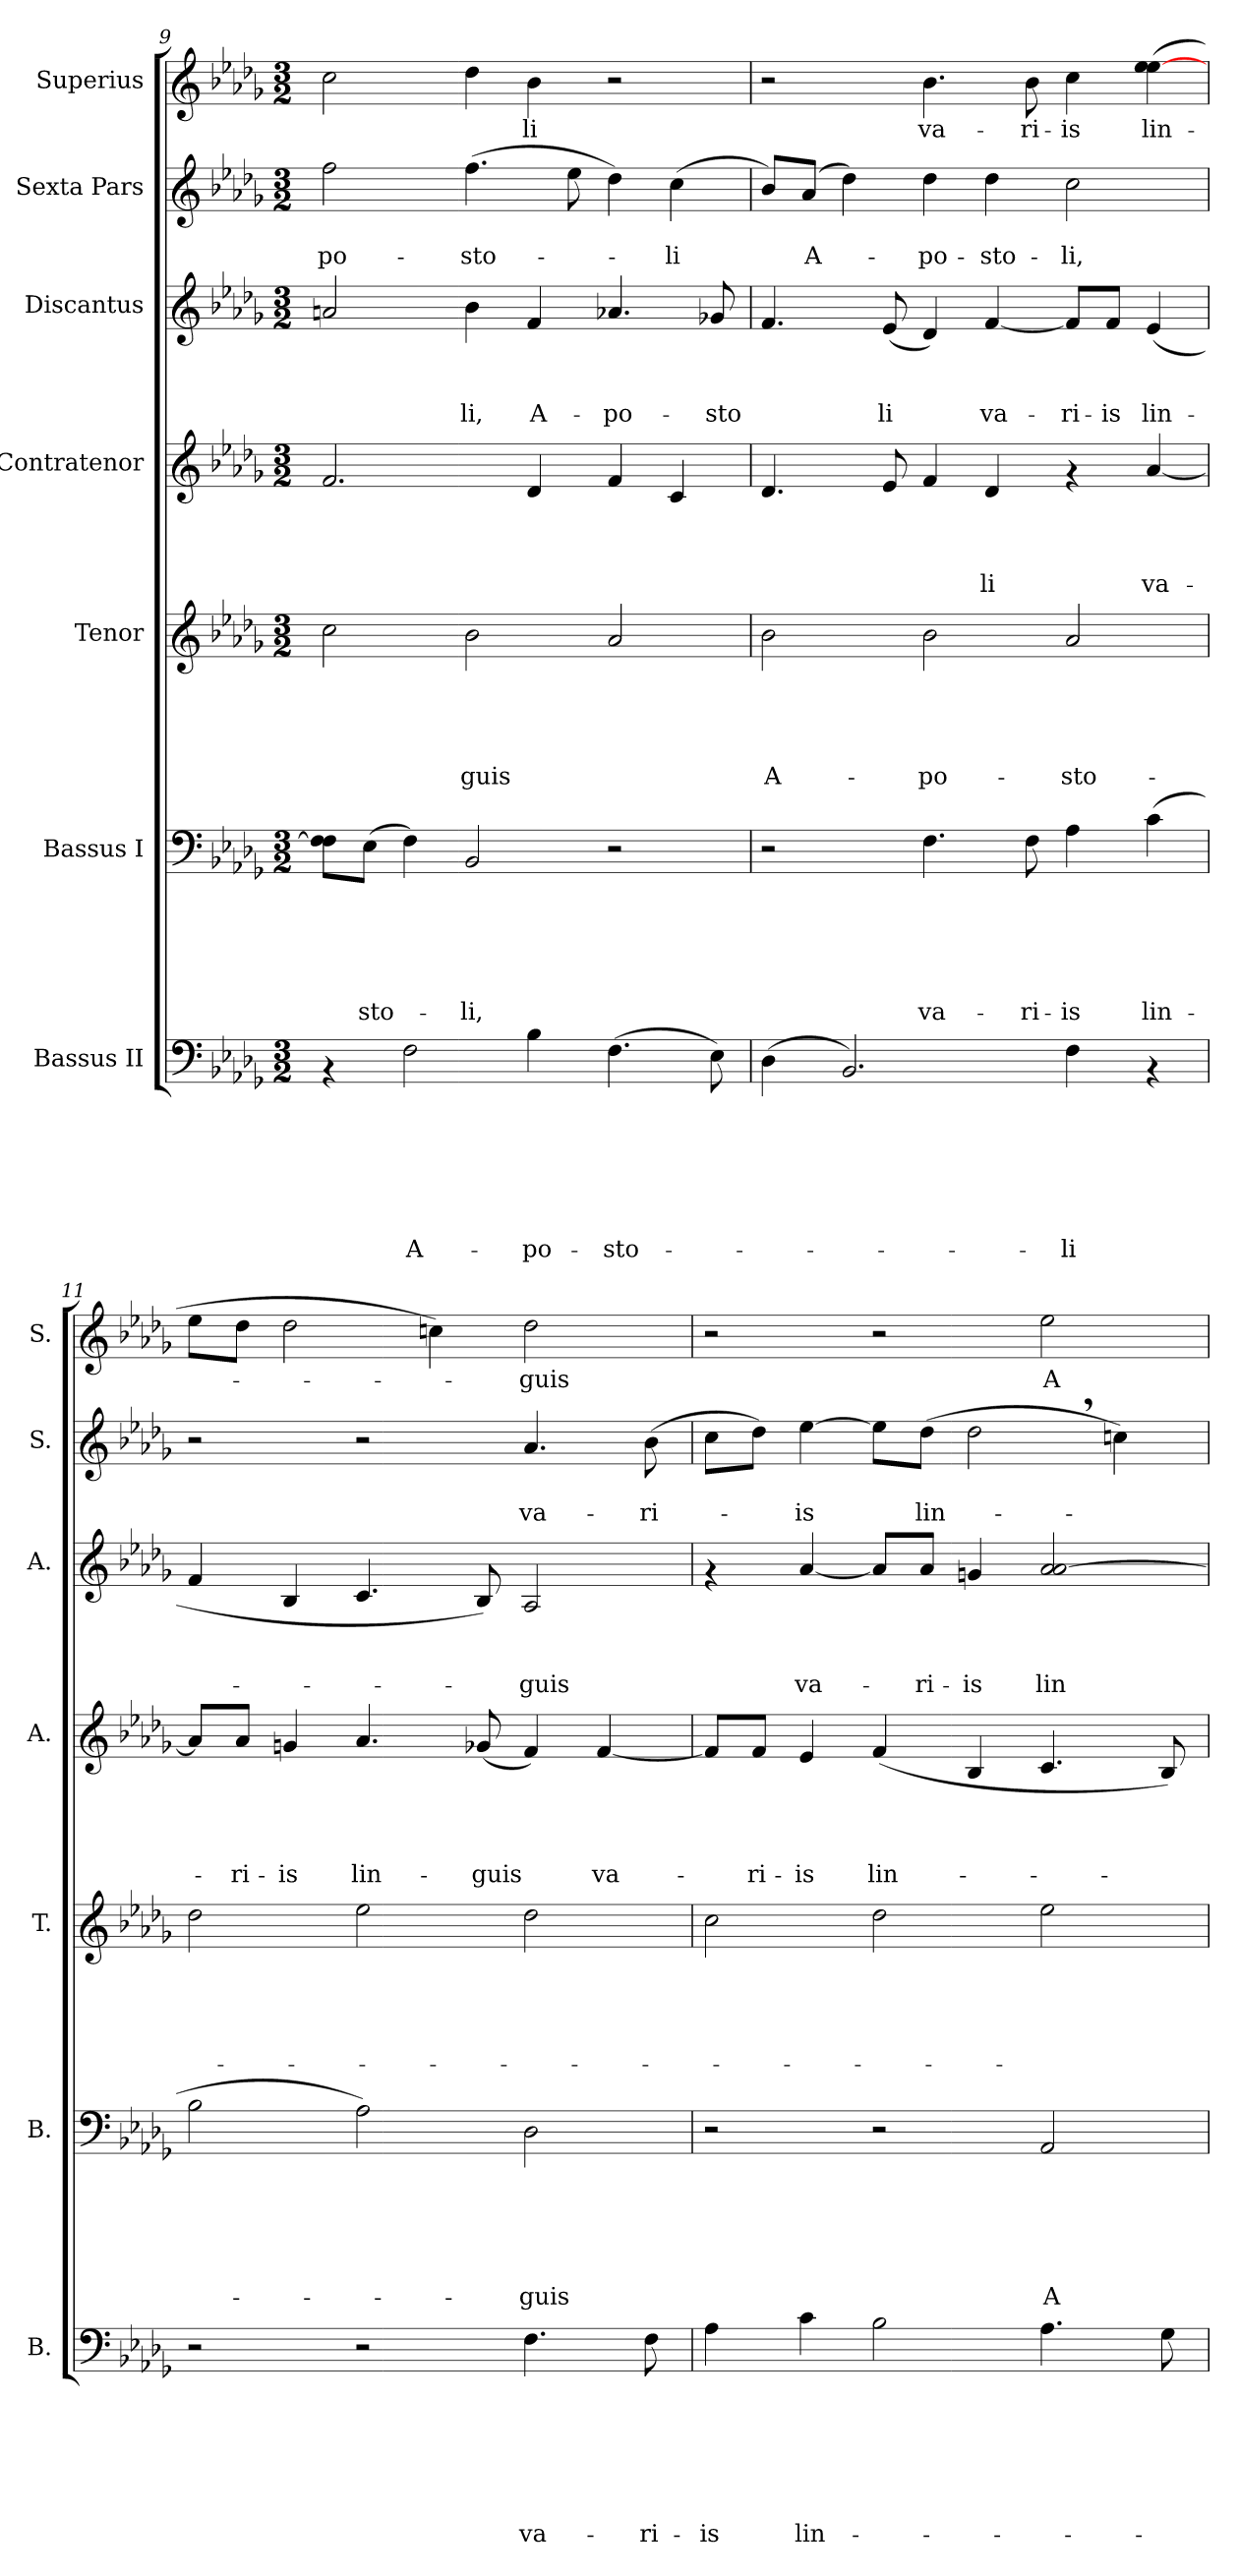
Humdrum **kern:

**kern	**text	**text	**text	**text	**text	**text	**text	**kern	**text	**text	**text	**text	**text	**text	**kern	**text	**text	**text	**text	**text	**kern	**text	**text	**text	**text	**kern	**text	**text	**text	**kern	**text	**text	**kern	**text
*part7	*part7	*part7	*part7	*part7	*part7	*part7	*part7	*part6	*part6	*part6	*part6	*part6	*part6	*part6	*part5	*part5	*part5	*part5	*part5	*part5	*part4	*part4	*part4	*part4	*part4	*part3	*part3	*part3	*part3	*part2	*part2	*part2	*part1	*part1
*staff7	*staff7	*staff7	*staff7	*staff7	*staff7	*staff7	*staff7	*staff6	*staff6	*staff6	*staff6	*staff6	*staff6	*staff6	*staff5	*staff5	*staff5	*staff5	*staff5	*staff5	*staff4	*staff4	*staff4	*staff4	*staff4	*staff3	*staff3	*staff3	*staff3	*staff2	*staff2	*staff2	*staff1	*staff1
*I"Bassus II	*	*	*	*	*	*	*	*I"Bassus I	*	*	*	*	*	*	*I"Tenor	*	*	*	*	*	*I"Contratenor	*	*	*	*	*I"Discantus	*	*	*	*I"Sexta Pars	*	*	*I"Superius	*
*I'B.	*	*	*	*	*	*	*	*I'B.	*	*	*	*	*	*	*I'T.	*	*	*	*	*	*I'A.	*	*	*	*	*I'A.	*	*	*	*I'S.	*	*	*I'S.	*
*clefF4	*	*	*	*	*	*	*	*clefF4	*	*	*	*	*	*	*clefG2	*	*	*	*	*	*clefG2	*	*	*	*	*clefG2	*	*	*	*clefG2	*	*	*clefG2	*
*k[b-e-a-d-g-]	*	*	*	*	*	*	*	*k[b-e-a-d-g-]	*	*	*	*	*	*	*k[b-e-a-d-g-]	*	*	*	*	*	*k[b-e-a-d-g-]	*	*	*	*	*k[b-e-a-d-g-]	*	*	*	*k[b-e-a-d-g-]	*	*	*k[b-e-a-d-g-]	*
*D-:	*	*	*	*	*	*	*	*D-:	*	*	*	*	*	*	*D-:	*	*	*	*	*	*D-:	*	*	*	*	*D-:	*	*	*	*D-:	*	*	*D-:	*
*M3/2	*	*	*	*	*	*	*	*M3/2	*	*	*	*	*	*	*M3/2	*	*	*	*	*	*M3/2	*	*	*	*	*M3/2	*	*	*	*M3/2	*	*	*M3/2	*
=9	=9	=9	=9	=9	=9	=9	=9	=9	=9	=9	=9	=9	=9	=9	=9	=9	=9	=9	=9	=9	=9	=9	=9	=9	=9	=9	=9	=9	=9	=9	=9	=9	=9	=9
!	!	!	!	!	!	!	!	!	!	!	!	!	!	!	!	!	!	!	!	!	!	!	!	!	!	!	!	!	!	!	!	!LO:LY:b	!	!
4rAA	.	.	.	.	.	.	.	8F\] 8F\L	.	.	.	.	.	.	2cc\	.	.	.	.	.	2.f/	.	.	.	.	2an/	.	.	.	2ff\	.	-po-	2cc\	.
!	!	!	!	!	!	!	!	!	!	!	!	!	!	!LO:LY:b	!	!	!	!	!	!	!	!	!	!	!	!	!	!	!	!	!	!	!	!
.	.	.	.	.	.	.	.	(>8E-\J	.	.	.	.	.	-sto-	.	.	.	.	.	.	.	.	.	.	.	.	.	.	.	.	.	.	.	.
!	!	!	!	!	!	!	!LO:LY:b	!	!	!	!	!	!	!	!	!	!	!	!	!	!	!	!	!	!	!	!	!	!	!	!	!	!	!
2F\	.	.	.	.	.	.	A-	4F\)	.	.	.	.	.	.	.	.	.	.	.	.	.	.	.	.	.	.	.	.	.	.	.	.	.	.
!	!	!	!	!	!	!	!	!	!	!	!	!	!	!LO:LY:b	!	!	!	!	!	!LO:LY:b	!	!	!	!	!	!	!	!	!LO:LY:b	!	!	!LO:LY:b	!	!
.	.	.	.	.	.	.	.	2BB-/	.	.	.	.	.	-li,	2b-\	.	.	.	.	-guis	.	.	.	.	.	4b-\	.	.	-li,	(>4.ff\	.	-sto-	4dd-\	.
!	!	!	!	!	!	!	!LO:LY:b	!	!	!	!	!	!	!	!	!	!	!	!	!	!	!	!	!	!	!	!	!	!LO:LY:b	!	!	!	!	!LO:LY:b
4B-\	.	.	.	.	.	.	-po-	.	.	.	.	.	.	.	.	.	.	.	.	.	4d-/	.	.	.	.	4f/	.	.	A-	.	.	.	4b-\	-li
.	.	.	.	.	.	.	.	.	.	.	.	.	.	.	.	.	.	.	.	.	.	.	.	.	.	.	.	.	.	8ee-\	.	.	.	.
!	!	!	!	!	!	!	!LO:LY:b	!	!	!	!	!	!	!	!	!	!	!	!	!	!	!	!	!	!	!	!	!	!LO:LY:b	!	!	!	!	!
(>4.F\	.	.	.	.	.	.	-sto-	2r	.	.	.	.	.	.	2a-/	.	.	.	.	.	4f/	.	.	.	.	4.a-X/	.	.	-po-	4dd-\)	.	.	2r	.
!	!	!	!	!	!	!	!	!	!	!	!	!	!	!	!	!	!	!	!	!	!	!	!	!	!	!	!	!	!	!	!	!LO:LY:b	!	!
.	.	.	.	.	.	.	.	.	.	.	.	.	.	.	.	.	.	.	.	.	4c/	.	.	.	.	.	.	.	.	(>4cc\	.	-li	.	.
!	!	!	!	!	!	!	!	!	!	!	!	!	!	!	!	!	!	!	!	!	!	!	!	!	!	!	!	!	!LO:LY:b	!	!	!	!	!
8E-\)	.	.	.	.	.	.	.	.	.	.	.	.	.	.	.	.	.	.	.	.	.	.	.	.	.	8g-X/	.	.	-sto	.	.	.	.	.
=10	=10	=10	=10	=10	=10	=10	=10	=10	=10	=10	=10	=10	=10	=10	=10	=10	=10	=10	=10	=10	=10	=10	=10	=10	=10	=10	=10	=10	=10	=10	=10	=10	=10	=10
!	!	!	!	!	!	!	!	!	!	!	!	!	!	!	!	!	!	!	!	!LO:LY:b	!	!	!	!	!	!	!	!	!	!	!	!	!	!
(>4D-\	.	.	.	.	.	.	.	2r	.	.	.	.	.	.	2b-\	.	.	.	.	A-	4.d-/	.	.	.	.	4.f/	.	.	.	8b-/L)	.	.	2r	.
!	!	!	!	!	!	!	!	!	!	!	!	!	!	!	!	!	!	!	!	!	!	!	!	!	!	!	!	!	!	!	!	!LO:LY:b	!	!
.	.	.	.	.	.	.	.	.	.	.	.	.	.	.	.	.	.	.	.	.	.	.	.	.	.	.	.	.	.	(<8a-/J	.	A-	.	.
2.BB-/)	.	.	.	.	.	.	.	.	.	.	.	.	.	.	.	.	.	.	.	.	.	.	.	.	.	.	.	.	.	4dd-\)	.	.	.	.
!	!	!	!	!	!	!	!	!	!	!	!	!	!	!	!	!	!	!	!	!	!	!	!	!	!	!	!	!	!LO:LY:b	!	!	!	!	!
.	.	.	.	.	.	.	.	.	.	.	.	.	.	.	.	.	.	.	.	.	8e-/	.	.	.	.	(<8e-/	.	.	li	.	.	.	.	.
!	!	!	!	!	!	!	!	!	!	!	!	!	!	!LO:LY:b	!	!	!	!	!	!LO:LY:b	!	!	!	!	!	!	!	!	!	!	!	!LO:LY:b	!	!LO:LY:b
.	.	.	.	.	.	.	.	4.F\	.	.	.	.	.	va-	2b-\	.	.	.	.	-po-	4f/	.	.	.	.	4d-/)	.	.	.	4dd-\	.	-po-	4.b-\	va-
!	!	!	!	!	!	!	!	!	!	!	!	!	!	!	!	!	!	!	!	!	!	!	!	!	!LO:LY:b	!	!	!	!LO:LY:b	!	!	!LO:LY:b	!	!
.	.	.	.	.	.	.	.	.	.	.	.	.	.	.	.	.	.	.	.	.	4d-/	.	.	.	-li	[<4f/	.	.	va-	4dd-\	.	-sto-	.	.
!	!	!	!	!	!	!	!	!	!	!	!	!	!	!LO:LY:b	!	!	!	!	!	!	!	!	!	!	!	!	!	!	!	!	!	!	!	!LO:LY:b
.	.	.	.	.	.	.	.	8F\	.	.	.	.	.	-ri-	.	.	.	.	.	.	.	.	.	.	.	.	.	.	.	.	.	.	8b-\	-ri-
!	!	!	!	!	!	!	!LO:LY:b	!	!	!	!	!	!	!LO:LY:b	!	!	!	!	!	!LO:LY:b	!	!	!	!	!	!	!	!	!LO:LY:b	!	!	!LO:LY:b	!	!LO:LY:b
4F\	.	.	.	.	.	.	-li	4A-\	.	.	.	.	.	-is	2a-/	.	.	.	.	-sto-	4rf	.	.	.	.	8f/L]	.	.	-ri-	2cc\	.	-li,	4cc\	-is
!	!	!	!	!	!	!	!	!	!	!	!	!	!	!	!	!	!	!	!	!	!	!	!	!	!	!	!	!	!LO:LY:b	!	!	!	!	!
.	.	.	.	.	.	.	.	.	.	.	.	.	.	.	.	.	.	.	.	.	.	.	.	.	.	8f/J	.	.	-is	.	.	.	.	.
!	!	!	!	!	!	!	!	!	!	!	!	!	!	!LO:LY:b	!	!	!	!	!	!	!	!	!	!	!LO:LY:b	!	!	!	!LO:LY:b	!	!	!	!	!LO:LY:b
4rAA	.	.	.	.	.	.	.	(>4c\	.	.	.	.	.	lin-	.	.	.	.	.	.	[<4a-/	.	.	.	va-	(<4e-/	.	.	lin-	.	.	.	(>4ee-\ [>4ee-\	lin-
=11	=11	=11	=11	=11	=11	=11	=11	=11	=11	=11	=11	=11	=11	=11	=11	=11	=11	=11	=11	=11	=11	=11	=11	=11	=11	=11	=11	=11	=11	=11	=11	=11	=11	=11
2r	.	.	.	.	.	.	.	2B-\	.	.	.	.	.	.	2dd-\	.	.	.	.	.	8a-/L]	.	.	.	.	4f/	.	.	.	2r	.	.	8ee-\L	.
!	!	!	!	!	!	!	!	!	!	!	!	!	!	!	!	!	!	!	!	!	!	!	!	!	!LO:LY:b	!	!	!	!	!	!	!	!	!
.	.	.	.	.	.	.	.	.	.	.	.	.	.	.	.	.	.	.	.	.	8a-/J	.	.	.	-ri-	.	.	.	.	.	.	.	8dd-\J	.
!	!	!	!	!	!	!	!	!	!	!	!	!	!	!	!	!	!	!	!	!	!	!	!	!	!LO:LY:b	!	!	!	!	!	!	!	!	!
.	.	.	.	.	.	.	.	.	.	.	.	.	.	.	.	.	.	.	.	.	4gn/	.	.	.	-is	4B-/	.	.	.	.	.	.	2dd-\	.
!	!	!	!	!	!	!	!	!	!	!	!	!	!	!	!	!	!	!	!	!	!	!	!	!	!LO:LY:b	!	!	!	!	!	!	!	!	!
2r	.	.	.	.	.	.	.	2A-\)	.	.	.	.	.	.	2ee-\	.	.	.	.	.	4.a-/	.	.	.	lin-	4.c/	.	.	.	2r	.	.	.	.
.	.	.	.	.	.	.	.	.	.	.	.	.	.	.	.	.	.	.	.	.	.	.	.	.	.	.	.	.	.	.	.	.	4ccn\)	.
!	!	!	!	!	!	!	!	!	!	!	!	!	!	!	!	!	!	!	!	!	!	!	!	!	!LO:LY:b	!	!	!	!	!	!	!	!	!
.	.	.	.	.	.	.	.	.	.	.	.	.	.	.	.	.	.	.	.	.	(<8g-X/	.	.	.	-guis	8B-/)	.	.	.	.	.	.	.	.
!	!	!	!	!	!	!	!LO:LY:b	!	!	!	!	!	!	!LO:LY:b	!	!	!	!	!	!	!	!	!	!	!	!	!	!	!LO:LY:b	!	!	!LO:LY:b	!	!LO:LY:b
4.F\	.	.	.	.	.	.	va-	2D-\	.	.	.	.	.	-guis	2dd-\	.	.	.	.	.	4f/)	.	.	.	.	2A-/	.	.	-guis	4.a-/	.	va-	2dd-\	-guis
!	!	!	!	!	!	!	!	!	!	!	!	!	!	!	!	!	!	!	!	!	!	!	!	!	!LO:LY:b	!	!	!	!	!	!	!	!	!
.	.	.	.	.	.	.	.	.	.	.	.	.	.	.	.	.	.	.	.	.	[<4f/	.	.	.	va-	.	.	.	.	.	.	.	.	.
!	!	!	!	!	!	!	!LO:LY:b	!	!	!	!	!	!	!	!	!	!	!	!	!	!	!	!	!	!	!	!	!	!	!	!	!LO:LY:b	!	!
8F\	.	.	.	.	.	.	-ri-	.	.	.	.	.	.	.	.	.	.	.	.	.	.	.	.	.	.	.	.	.	.	(>8b-\	.	-ri-	.	.
=12	=12	=12	=12	=12	=12	=12	=12	=12	=12	=12	=12	=12	=12	=12	=12	=12	=12	=12	=12	=12	=12	=12	=12	=12	=12	=12	=12	=12	=12	=12	=12	=12	=12	=12
!	!	!	!	!	!	!	!LO:LY:b	!	!	!	!	!	!	!	!	!	!	!	!	!	!	!	!	!	!	!	!	!	!	!	!	!	!	!
4A-\	.	.	.	.	.	.	-is	2r	.	.	.	.	.	.	2cc\	.	.	.	.	.	8f/L]	.	.	.	.	4rf	.	.	.	8cc\L	.	.	2r	.
!	!	!	!	!	!	!	!	!	!	!	!	!	!	!	!	!	!	!	!	!	!	!	!	!	!LO:LY:b	!	!	!	!	!	!	!	!	!
.	.	.	.	.	.	.	.	.	.	.	.	.	.	.	.	.	.	.	.	.	8f/J	.	.	.	-ri-	.	.	.	.	8dd-\J)	.	.	.	.
!	!	!	!	!	!	!	!LO:LY:b	!	!	!	!	!	!	!	!	!	!	!	!	!	!	!	!	!	!LO:LY:b	!	!	!	!LO:LY:b	!	!	!LO:LY:b	!	!
4c\	.	.	.	.	.	.	lin-	.	.	.	.	.	.	.	.	.	.	.	.	.	4e-/	.	.	.	-is	[<4a-/	.	.	va-	[>4ee-\	.	-is	.	.
!	!	!	!	!	!	!	!	!	!	!	!	!	!	!	!	!	!	!	!	!	!	!	!	!	!LO:LY:b	!	!	!	!	!	!	!	!	!
2B-\	.	.	.	.	.	.	.	2r	.	.	.	.	.	.	2dd-\	.	.	.	.	.	(<4f/	.	.	.	lin-	8a-/L]	.	.	.	8ee-\L]	.	.	2r	.
!	!	!	!	!	!	!	!	!	!	!	!	!	!	!	!	!	!	!	!	!	!	!	!	!	!	!	!	!	!LO:LY:b	!	!	!LO:LY:b	!	!
.	.	.	.	.	.	.	.	.	.	.	.	.	.	.	.	.	.	.	.	.	.	.	.	.	.	8a-/J	.	.	-ri-	(>8dd-\J	.	lin-	.	.
!	!	!	!	!	!	!	!	!	!	!	!	!	!	!	!	!	!	!	!	!	!	!	!	!	!	!	!	!	!LO:LY:b	!	!	!	!	!
.	.	.	.	.	.	.	.	.	.	.	.	.	.	.	.	.	.	.	.	.	4B-/	.	.	.	.	4gn/	.	.	-is	2dd-,>\	.	.	.	.
!	!	!	!	!	!	!	!	!	!	!	!	!	!	!LO:LY:b	!	!	!	!	!	!	!	!	!	!	!	!	!	!	!LO:LY:b	!	!	!	!	!LO:LY:b
4.A-\	.	.	.	.	.	.	.	2AA-/	.	.	.	.	.	A-	2ee-\	.	.	.	.	.	4.c/	.	.	.	.	2a-/ [<2a-/	.	.	lin-	.	.	.	2ee-\	A-
.	.	.	.	.	.	.	.	.	.	.	.	.	.	.	.	.	.	.	.	.	.	.	.	.	.	.	.	.	.	4ccn\)	.	.	.	.
8G-\	.	.	.	.	.	.	.	.	.	.	.	.	.	.	.	.	.	.	.	.	8B-/)	.	.	.	.	.	.	.	.	.	.	.	.	.
=	=	=	=	=	=	=	=	=	=	=	=	=	=	=	=	=	=	=	=	=	=	=	=	=	=	=	=	=	=	=	=	=	=	=
*-	*-	*-	*-	*-	*-	*-	*-	*-	*-	*-	*-	*-	*-	*-	*-	*-	*-	*-	*-	*-	*-	*-	*-	*-	*-	*-	*-	*-	*-	*-	*-	*-	*-	*-
